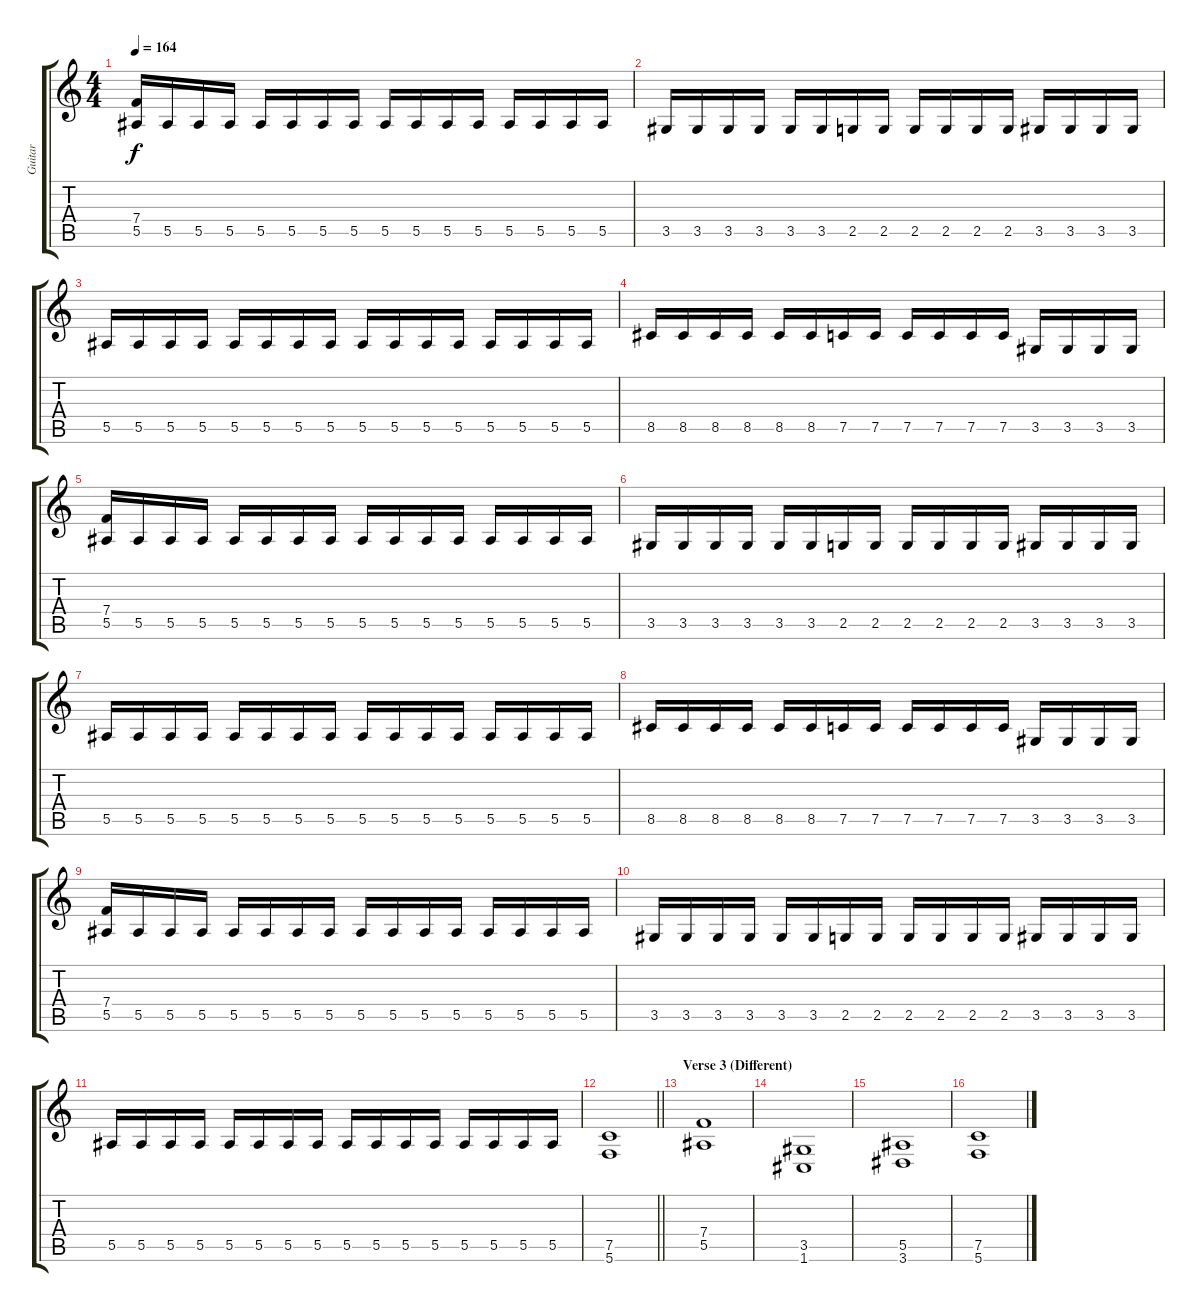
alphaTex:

\track ("Guitar" "Guitar") {instrument distortionguitar}
\staff {score tabs}
\tuning (C4 G3 Eb3 Bb2 F2 C2) {hide}
\ts (4 4)
\tempo 164
\clef g2
\ks c
(7.4 5.5).16{dy f} 5.5.16 5.5.16 5.5.16 5.5.16 5.5.16 5.5.16 5.5.16 5.5.16 5.5.16 5.5.16 5.5.16 5.5.16 5.5.16 5.5.16 5.5.16 |
3.5.16 3.5.16 3.5.16 3.5.16 3.5.16 3.5.16 2.5.16 2.5.16 2.5.16 2.5.16 2.5.16 2.5.16 3.5.16 3.5.16 3.5.16 3.5.16 |
5.5.16 5.5.16 5.5.16 5.5.16 5.5.16 5.5.16 5.5.16 5.5.16 5.5.16 5.5.16 5.5.16 5.5.16 5.5.16 5.5.16 5.5.16 5.5.16 |
8.5.16 8.5.16 8.5.16 8.5.16 8.5.16 8.5.16 7.5.16 7.5.16 7.5.16 7.5.16 7.5.16 7.5.16 3.5.16 3.5.16 3.5.16 3.5.16 |
(7.4 5.5).16 5.5.16 5.5.16 5.5.16 5.5.16 5.5.16 5.5.16 5.5.16 5.5.16 5.5.16 5.5.16 5.5.16 5.5.16 5.5.16 5.5.16 5.5.16 |
3.5.16 3.5.16 3.5.16 3.5.16 3.5.16 3.5.16 2.5.16 2.5.16 2.5.16 2.5.16 2.5.16 2.5.16 3.5.16 3.5.16 3.5.16 3.5.16 |
5.5.16 5.5.16 5.5.16 5.5.16 5.5.16 5.5.16 5.5.16 5.5.16 5.5.16 5.5.16 5.5.16 5.5.16 5.5.16 5.5.16 5.5.16 5.5.16 |
8.5.16 8.5.16 8.5.16 8.5.16 8.5.16 8.5.16 7.5.16 7.5.16 7.5.16 7.5.16 7.5.16 7.5.16 3.5.16 3.5.16 3.5.16 3.5.16 |
(7.4 5.5).16 5.5.16 5.5.16 5.5.16 5.5.16 5.5.16 5.5.16 5.5.16 5.5.16 5.5.16 5.5.16 5.5.16 5.5.16 5.5.16 5.5.16 5.5.16 |
3.5.16 3.5.16 3.5.16 3.5.16 3.5.16 3.5.16 2.5.16 2.5.16 2.5.16 2.5.16 2.5.16 2.5.16 3.5.16 3.5.16 3.5.16 3.5.16 |
5.5.16 5.5.16 5.5.16 5.5.16 5.5.16 5.5.16 5.5.16 5.5.16 5.5.16 5.5.16 5.5.16 5.5.16 5.5.16 5.5.16 5.5.16 5.5.16 |
\barLineRight lightlight
(7.5 5.6).1 |
\section ("" "Verse 3 (Different)")
(7.4 5.5).1 |
(3.5 1.6).1 |
(5.5 3.6).1 |
(7.5 5.6).1
